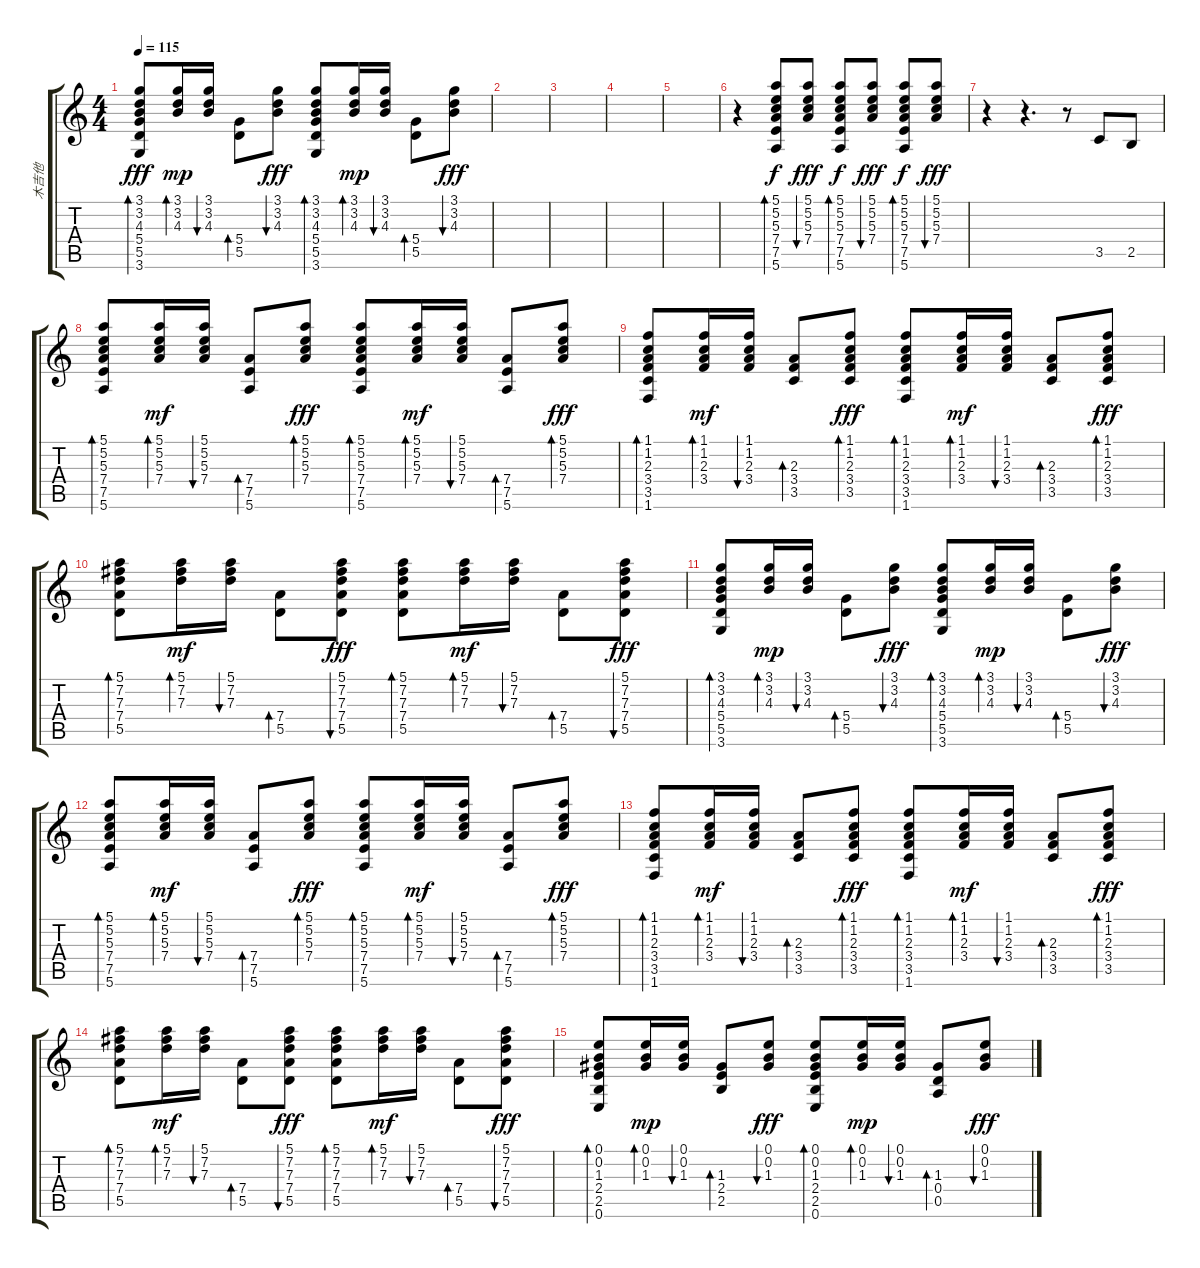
\track ("木吉他" "木吉他") {instrument acousticguitarsteel}
\staff {score tabs}
\tuning (E4 B3 G3 D3 A2 E2) {hide}
\ts (4 4)
\tempo 115
\clef g2
\ks c
(3.1 3.2 4.3 5.4 5.5 3.6).8{bd 60 dy fff} (3.1 3.2 4.3).16{bd 60 dy mp} (3.1 3.2 4.3).16{bu 60} (5.4 5.5).8{bd 60} (3.1 3.2 4.3).8{bu 60 dy fff} (3.1 3.2 4.3 5.4 5.5 3.6).8{bd 60} (3.1 3.2 4.3).16{bd 60 dy mp} (3.1 3.2 4.3).16{bu 60} (5.4 5.5).8{bd 60} (3.1 3.2 4.3).8{bu 60 dy fff} |
|
|
|
|
r.4 (5.1 5.2 5.3 7.4 7.5 5.6).8{bd 120 dy f} (5.1 5.2 5.3 7.4).8{bu 120 dy fff} (5.1 5.2 5.3 7.4 7.5 5.6).8{bd 120 dy f} (5.1 5.2 5.3 7.4).8{bu 120 dy fff} (5.1 5.2 5.3 7.4 7.5 5.6).8{bd 120 dy f} (5.1 5.2 5.3 7.4).8{bu 120 dy fff} |
r.4 r.4{d} r.8{volume 16} 3.5.8 2.5.8 |
(5.1 5.2 5.3 7.4 7.5 5.6).8{bd 60} (5.1 5.2 5.3 7.4).16{bd 60 dy mf} (5.1 5.2 5.3 7.4).16{bu 60} (7.4 7.5 5.6).8{bd 60} (5.1 5.2 5.3 7.4).8{bd 60 dy fff} (5.1 5.2 5.3 7.4 7.5 5.6).8{bd 60} (5.1 5.2 5.3 7.4).16{bd 60 dy mf} (5.1 5.2 5.3 7.4).16{bu 60} (7.4 7.5 5.6).8{bd 60} (5.1 5.2 5.3 7.4).8{bd 60 dy fff} |
(1.1 1.2 2.3 3.4 3.5 1.6).8{bd 60} (1.1 1.2 2.3 3.4).16{bd 60 dy mf} (1.1 1.2 2.3 3.4).16{bu 60} (2.3 3.4 3.5).8{bd 60} (1.1 1.2 2.3 3.4 3.5).8{bd 120 dy fff} (1.1 1.2 2.3 3.4 3.5 1.6).8{bd 60} (1.1 1.2 2.3 3.4).16{bd 60 dy mf} (1.1 1.2 2.3 3.4).16{bu 60} (2.3 3.4 3.5).8{bd 60} (1.1 1.2 2.3 3.4 3.5).8{bd 120 dy fff} |
(5.1 7.2 7.3 7.4 5.5).8{bd 60} (5.1 7.2 7.3).16{bd 60 dy mf} (5.1 7.2 7.3).16{bu 60} (7.4 5.5).8{bd 60} (5.1 7.2 7.3 7.4 5.5).8{bu 60 dy fff} (5.1 7.2 7.3 7.4 5.5).8{bd 60} (5.1 7.2 7.3).16{bd 60 dy mf} (5.1 7.2 7.3).16{bu 60} (7.4 5.5).8{bd 60} (5.1 7.2 7.3 7.4 5.5).8{bu 60 dy fff} |
(3.1 3.2 4.3 5.4 5.5 3.6).8{bd 60} (3.1 3.2 4.3).16{bd 60 dy mp} (3.1 3.2 4.3).16{bu 60} (5.4 5.5).8{bd 60} (3.1 3.2 4.3).8{bu 60 dy fff} (3.1 3.2 4.3 5.4 5.5 3.6).8{bd 60} (3.1 3.2 4.3).16{bd 60 dy mp} (3.1 3.2 4.3).16{bu 60} (5.4 5.5).8{bd 60} (3.1 3.2 4.3).8{bu 60 dy fff} |
(5.1 5.2 5.3 7.4 7.5 5.6).8{bd 60} (5.1 5.2 5.3 7.4).16{bd 60 dy mf} (5.1 5.2 5.3 7.4).16{bu 60} (7.4 7.5 5.6).8{bd 60} (5.1 5.2 5.3 7.4).8{bd 60 dy fff} (5.1 5.2 5.3 7.4 7.5 5.6).8{bd 60} (5.1 5.2 5.3 7.4).16{bd 60 dy mf} (5.1 5.2 5.3 7.4).16{bu 60} (7.4 7.5 5.6).8{bd 60} (5.1 5.2 5.3 7.4).8{bd 60 dy fff} |
(1.1 1.2 2.3 3.4 3.5 1.6).8{bd 60} (1.1 1.2 2.3 3.4).16{bd 60 dy mf} (1.1 1.2 2.3 3.4).16{bu 60} (2.3 3.4 3.5).8{bd 60} (1.1 1.2 2.3 3.4 3.5).8{bd 120 dy fff} (1.1 1.2 2.3 3.4 3.5 1.6).8{bd 60} (1.1 1.2 2.3 3.4).16{bd 60 dy mf} (1.1 1.2 2.3 3.4).16{bu 60} (2.3 3.4 3.5).8{bd 60} (1.1 1.2 2.3 3.4 3.5).8{bd 120 dy fff} |
(5.1 7.2 7.3 7.4 5.5).8{bd 60} (5.1 7.2 7.3).16{bd 60 dy mf} (5.1 7.2 7.3).16{bu 60} (7.4 5.5).8{bd 60} (5.1 7.2 7.3 7.4 5.5).8{bu 60 dy fff} (5.1 7.2 7.3 7.4 5.5).8{bd 60} (5.1 7.2 7.3).16{bd 60 dy mf} (5.1 7.2 7.3).16{bu 60} (7.4 5.5).8{bd 60} (5.1 7.2 7.3 7.4 5.5).8{bu 60 dy fff} |
(0.1 0.2 1.3 2.4 2.5 0.6).8{bd 60} (0.1 0.2 1.3).16{bd 60 dy mp} (0.1 0.2 1.3).16{bu 60} (1.3 2.4 2.5).8{bd 60} (0.1 0.2 1.3).8{bu 60 dy fff} (0.1 0.2 1.3 2.4 2.5 0.6).8{bd 60} (0.1 0.2 1.3).16{bd 60 dy mp} (0.1 0.2 1.3).16{bu 60} (1.3 0.4 0.5).8{bd 60} (0.1 0.2 1.3).8{bu 60 dy fff}
